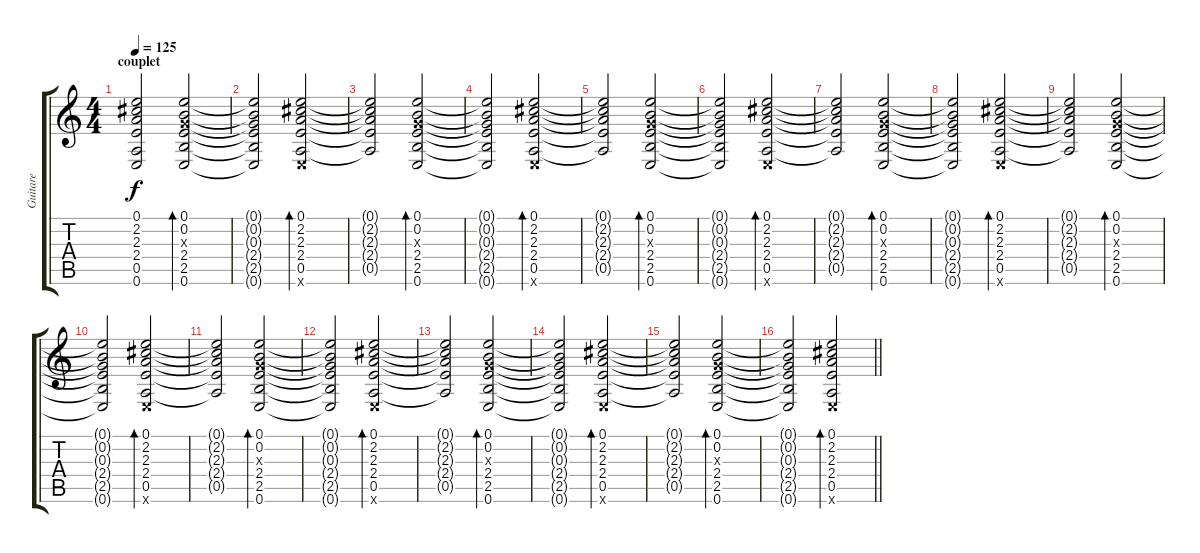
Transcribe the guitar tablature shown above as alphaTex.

\track ("Guitare" "Guitare") {instrument acousticguitarnylon}
\staff {score tabs}
\tuning (E4 B3 G3 D3 A2 E2) {hide}
\ts (4 4)
\section ("" "couplet")
\tempo 125
\clef g2
\ks c
(0.1{t} 2.2{t} 2.3{t} 2.4{t} 0.5{t} 0.6{t}).2{dy f} (0.1 0.2 0.3{x} 2.4 2.5 0.6).2{bd 60} |
(0.1{t} 0.2{t} 0.3{t} 2.4{t} 2.5{t} 0.6{t}).2 (0.1 2.2 2.3 2.4 0.5 0.6{x}).2{bd 60} |
(0.1{t} 2.2{t} 2.3{t} 2.4{t} 0.5{t}).2 (0.1 0.2 0.3{x} 2.4 2.5 0.6).2{bd 60} |
(0.1{t} 0.2{t} 0.3{t} 2.4{t} 2.5{t} 0.6{t}).2 (0.1 2.2 2.3 2.4 0.5 0.6{x}).2{bd 60} |
(0.1{t} 2.2{t} 2.3{t} 2.4{t} 0.5{t}).2 (0.1 0.2 0.3{x} 2.4 2.5 0.6).2{bd 60} |
(0.1{t} 0.2{t} 0.3{t} 2.4{t} 2.5{t} 0.6{t}).2 (0.1 2.2 2.3 2.4 0.5 0.6{x}).2{bd 60} |
(0.1{t} 2.2{t} 2.3{t} 2.4{t} 0.5{t}).2 (0.1 0.2 0.3{x} 2.4 2.5 0.6).2{bd 60} |
(0.1{t} 0.2{t} 0.3{t} 2.4{t} 2.5{t} 0.6{t}).2 (0.1 2.2 2.3 2.4 0.5 0.6{x}).2{bd 60} |
(0.1{t} 2.2{t} 2.3{t} 2.4{t} 0.5{t}).2 (0.1 0.2 0.3{x} 2.4 2.5 0.6).2{bd 60} |
(0.1{t} 0.2{t} 0.3{t} 2.4{t} 2.5{t} 0.6{t}).2 (0.1 2.2 2.3 2.4 0.5 0.6{x}).2{bd 60} |
(0.1{t} 2.2{t} 2.3{t} 2.4{t} 0.5{t}).2 (0.1 0.2 0.3{x} 2.4 2.5 0.6).2{bd 60} |
(0.1{t} 0.2{t} 0.3{t} 2.4{t} 2.5{t} 0.6{t}).2 (0.1 2.2 2.3 2.4 0.5 0.6{x}).2{bd 60} |
(0.1{t} 2.2{t} 2.3{t} 2.4{t} 0.5{t}).2 (0.1 0.2 0.3{x} 2.4 2.5 0.6).2{bd 60} |
(0.1{t} 0.2{t} 0.3{t} 2.4{t} 2.5{t} 0.6{t}).2 (0.1 2.2 2.3 2.4 0.5 0.6{x}).2{bd 60} |
(0.1{t} 2.2{t} 2.3{t} 2.4{t} 0.5{t}).2 (0.1 0.2 0.3{x} 2.4 2.5 0.6).2{bd 60} |
\barLineRight lightlight
(0.1{t} 0.2{t} 0.3{t} 2.4{t} 2.5{t} 0.6{t}).2 (0.1 2.2 2.3 2.4 0.5 0.6{x}).2{bd 60}
